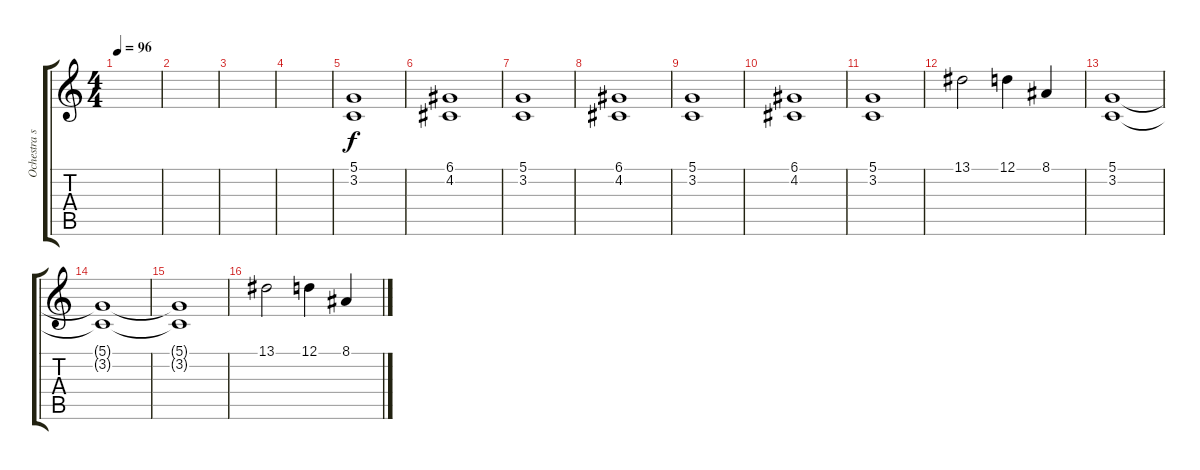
\track ("Ochestra sounds" "Ochestra s") {instrument stringensemble2}
\staff {score tabs}
\tuning (D4 A3 F3 C3 G2 C2) {hide}
\ts (4 4)
\tempo 96
\clef g2
\ks c
|
|
|
|
(5.1 3.2).1{volume 1} |
(6.1 4.2).1{volume 2} |
(5.1 3.2).1{volume 4} |
(6.1 4.2).1{volume 6} |
(5.1 3.2).1{volume 8} |
(6.1 4.2).1{volume 10} |
(5.1 3.2).1{volume 13} |
13.1.2 12.1.4 8.1.4 |
(5.1 3.2).1 |
(5.1{t} 3.2{t}).1 |
(5.1{t} 3.2{t}).1 |
13.1.2 12.1.4 8.1.4
